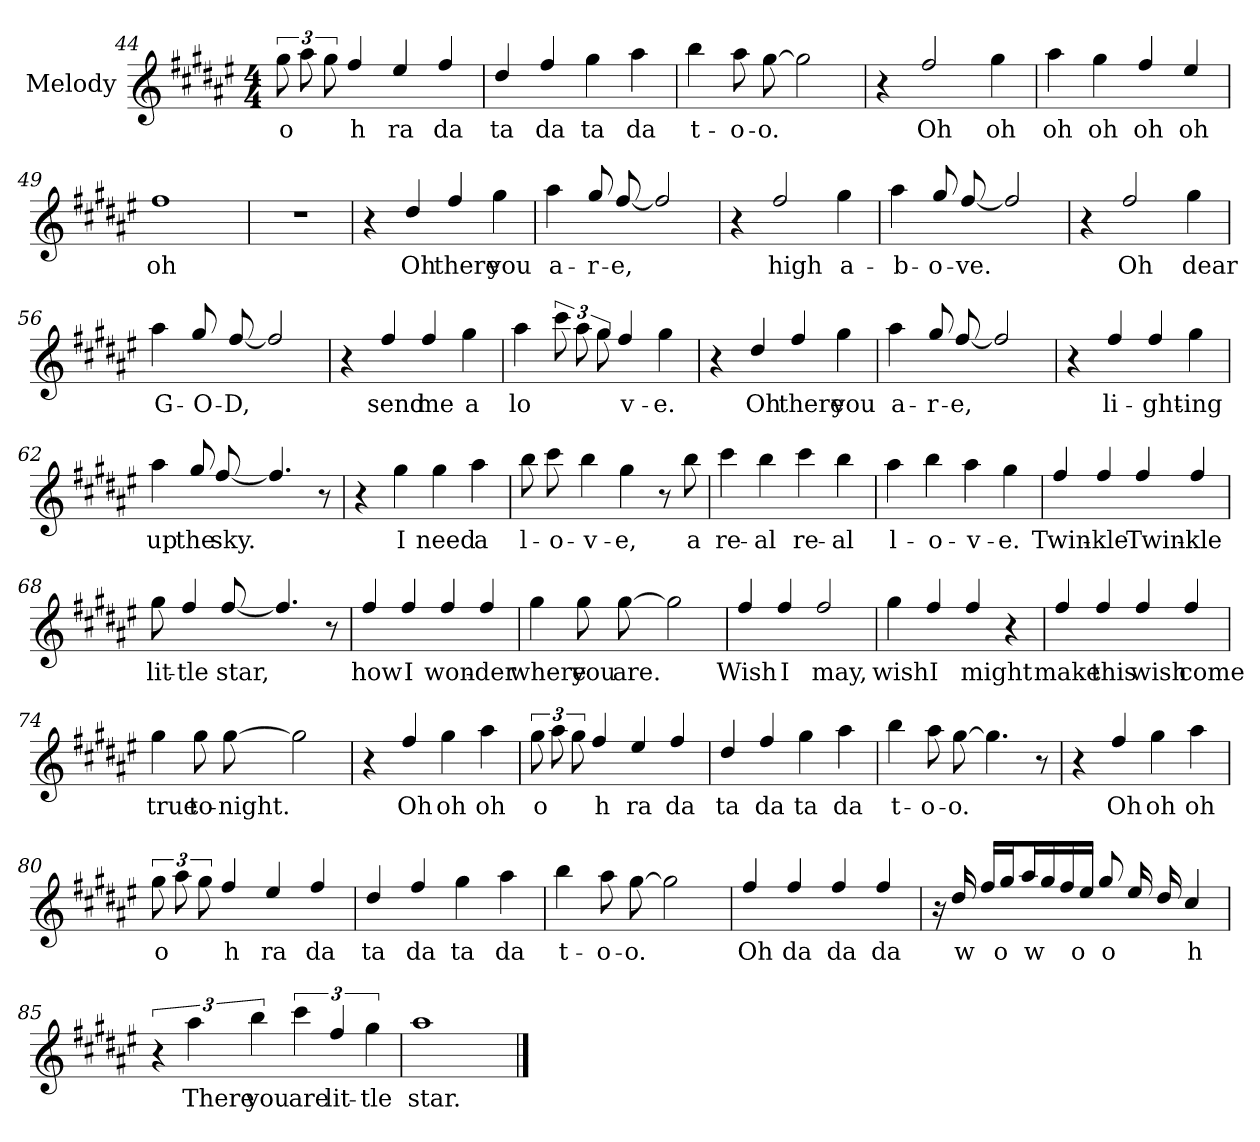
**kern	**text
*part1	*part1
*staff1	*staff1
*I"Melody	*
*I'Melody	*
*clefG2	*
*ITrd5c9	*
*k[f#c#g#]	*
*M4/4	*
=44	=44
12b\L	o-
12cc#\	-
12b\	-
4a/	h
4g#/	ra
4a/	da
!!LO:LB:g=z
=45	=45
4f#/	ta
4a/	da
4b\	ta
4cc#\	da
=46	=46
4dd\	t-
8cc#\L	o-
[>8b\	o.
2b\]	.
=47	=47
4r	.
2a/	Oh
4b\	oh
=48	=48
4cc#\	oh
4b\	oh
4a/	oh
4g#/	oh
=49	=49
1a	oh
!!LO:PB:g=z
=50	=50
1r	.
=51	=51
4r	.
4f#/	Oh
4a/	there
4b\	you
=52	=52
4cc#\	a-
8b/L	r-
[<8a/	e,
2a/]	.
=53	=53
4r	.
2a/	high
4b\	a-
=54	=54
4cc#\	b-
8b/L	o-
[<8a/	ve.
2a/]	.
!!LO:LB:g=z
=55	=55
4r	.
2a/	Oh
4b\	dear
=56	=56
4cc#\	G-
8b/L	O-
[<8a/	D,
2a/]	.
=57	=57
4r	.
4a/	send
4a/	me
4b\	a
=58	=58
4cc#\	lo-
12ee\L	-
12cc#\	-
12b\	-
4a/	v-
4b\	e.
!!LO:LB:g=z
=59	=59
4r	.
4f#/	Oh
4a/	there
4b\	you
=60	=60
4cc#\	a-
8b/L	r-
[<8a/	e,
2a/]	.
=61	=61
4r	.
4a/	li-
4a/	ght-
4b\	ing
=62	=62
4cc#\	up
8b/L	the
[<8a/	sky.
4.a/]	.
8r	.
!!LO:LB:g=z
=63	=63
4r	.
4b\	I
4b\	need
4cc#\	a
=64	=64
8dd\L	l-
8ee\	o-
4dd\	v-
4b\	e,
8r	.
8dd\	a
=65	=65
4ee\	re-
4dd\	al
4ee\	re-
4dd\	al
=66	=66
4cc#\	l-
4dd\	o-
4cc#\	v-
4b\	e.
!!LO:LB:g=z
=67	=67
4a/	Twin-
4a/	kle
4a/	Twin-
4a/	kle
=68	=68
8b\	lit-
4a/	tle
[<8a/	star,
4.a/]	.
8r	.
=69	=69
4a/	how
4a/	I
4a/	won-
4a/	der
!!LO:LB:g=z
=70	=70
4b\	where
8b\L	you
[>8b\	are.
2b\]	.
=71	=71
4a/	Wish
4a/	I
2a/	may,
=72	=72
4b\	wish
4a/	I
4a/	might
4r	.
=73	=73
4a/	make
4a/	this
4a/	wish
4a/	come
!!LO:LB:g=z
=74	=74
4b\	true
8b\L	to-
[>8b\	night.
2b\]	.
=75	=75
4r	.
4a/	Oh
4b\	oh
4cc#\	oh
=76	=76
12b\L	o-
12cc#\	-
12b\	-
4a/	h
4g#/	ra
4a/	da
=77	=77
4f#/	ta
4a/	da
4b\	ta
4cc#\	da
!!LO:LB:g=z
=78	=78
4dd\	t-
8cc#\L	o-
[>8b\	o.
4.b\]	.
8r	.
=79	=79
4r	.
4a/	Oh
4b\	oh
4cc#\	oh
=80	=80
12b\L	o-
12cc#\	-
12b\	-
4a/	h
4g#/	ra
4a/	da
=81	=81
4f#/	ta
4a/	da
4b\	ta
4cc#\	da
!!LO:PB:g=z
=82	=82
4dd\	t-
8cc#\L	o-
[>8b\	o.
2b\]	.
=83	=83
4a/	Oh
4a/	da
4a/	da
4a/	da
=84	=84
16r	.
16f#/	w-
16a/LL	-
16b/J	o
16cc#/LL	w-
16b/J	-
16a/J	-
16g#/J	o
8b/L	o-
16g#/L	-
16f#/J	-
4e/	h
!!LO:LB:g=z
=85	=85
6r	.
6cc#\	There
6dd\	you
6ee\	are
6a/	lit-
6b\	tle
=86	=86
1cc#	star.
==	==
*-	*-
